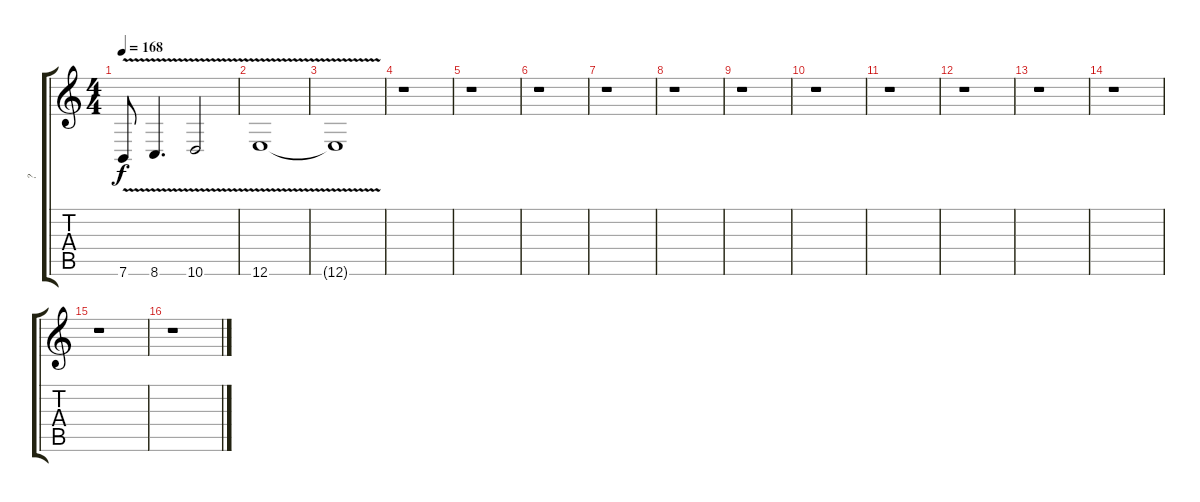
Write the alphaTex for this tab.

\track ("?" "?") {instrument cello}
\staff {score tabs}
\tuning (E4 B3 G3 D3 A2 E2) {hide}
\ts (4 4)
\tempo 168
\clef g2
\ks c
7.6{v t}.8{dy f} 8.6{v}.4{d} 10.6{v}.2 |
12.6{v}.1 |
12.6{v t}.1 |
r.1 |
r.1 |
r.1 |
r.1 |
r.1 |
r.1 |
r.1 |
r.1 |
r.1 |
r.1 |
r.1 |
r.1 |
r.1
